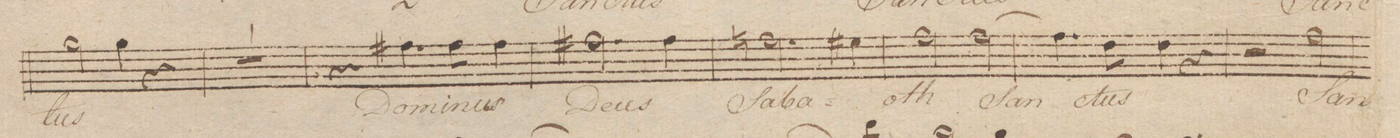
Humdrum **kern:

**kern	**text	**dynam
*I"Alto Solo	*	*
*clefC3	*	*
*k[]	*	*
*met(c)	*	*
*M4/4	*	*
2a\)	-ctus	.
4a\	.	.
4r	.	.
=13	=13	=13
1r	.	.
=14	=14	=14
4r	.	.
4.g#X\	Do-	.
8g#\	-mi-	.
4g#\	-nus	.
=15	=15	=15
2.g#X\	De-	.
4g#\	-us	.
=16	=16	=16
2.gn\	Sa-	.
4f#X\	-ba-	.
=17	=17	=17
2g\	-oth	.
[2g\	San-	.
=18	=18	=18
4.g\]	.	.
8e\	-ctus	.
4e\	.	.
4r	.	.
=19	=19	=19
2r	.	.
2g\	San-	.
=20	=20	=20
*-	*-	*-
